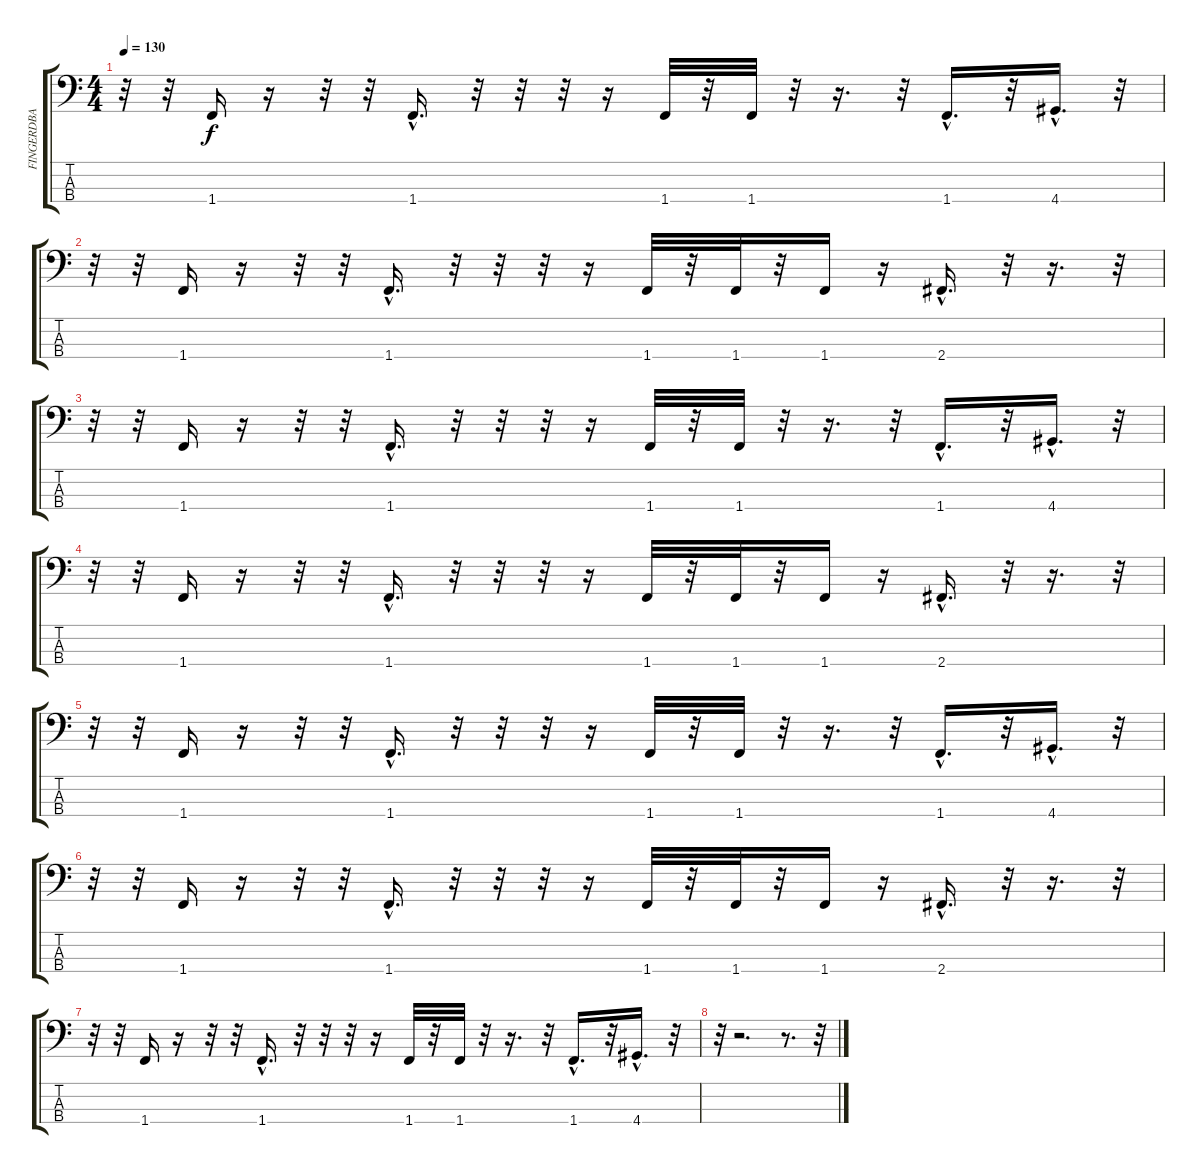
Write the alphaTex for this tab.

\track ("FINGERDBA" "FINGERDBA") {instrument electricbassfinger}
\staff {score tabs}
\tuning (G2 D2 A1 E1) {hide}
\ts (4 4)
\tempo 130
\clef f4
\ks c
r.32{dy f} r.32 1.4.16 r.16 r.32 r.32 1.4{hac}.16{d} r.32 r.32 r.32 r.16 1.4.32 r.32 1.4.32 r.32 r.16{d} r.32 1.4{hac}.16{d} r.32 4.4{hac}.16{d} r.32 |
r.32 r.32 1.4.16 r.16 r.32 r.32 1.4{hac}.16{d} r.32 r.32 r.32 r.16 1.4.32 r.32 1.4.32 r.32 1.4.16 r.16 2.4{hac}.16{d} r.32 r.16{d} r.32 |
r.32 r.32 1.4.16 r.16 r.32 r.32 1.4{hac}.16{d} r.32 r.32 r.32 r.16 1.4.32 r.32 1.4.32 r.32 r.16{d} r.32 1.4{hac}.16{d} r.32 4.4{hac}.16{d} r.32 |
r.32 r.32 1.4.16 r.16 r.32 r.32 1.4{hac}.16{d} r.32 r.32 r.32 r.16 1.4.32 r.32 1.4.32 r.32 1.4.16 r.16 2.4{hac}.16{d} r.32 r.16{d} r.32 |
r.32 r.32 1.4.16 r.16 r.32 r.32 1.4{hac}.16{d} r.32 r.32 r.32 r.16 1.4.32 r.32 1.4.32 r.32 r.16{d} r.32 1.4{hac}.16{d} r.32 4.4{hac}.16{d} r.32 |
r.32 r.32 1.4.16 r.16 r.32 r.32 1.4{hac}.16{d} r.32 r.32 r.32 r.16 1.4.32 r.32 1.4.32 r.32 1.4.16 r.16 2.4{hac}.16{d} r.32 r.16{d} r.32 |
r.32 r.32 1.4.16 r.16 r.32 r.32 1.4{hac}.16{d} r.32 r.32 r.32 r.16 1.4.32 r.32 1.4.32 r.32 r.16{d} r.32 1.4{hac}.16{d} r.32 4.4{hac}.16{d} r.32 |
r.32 r.2{d} r.8{d} r.32
